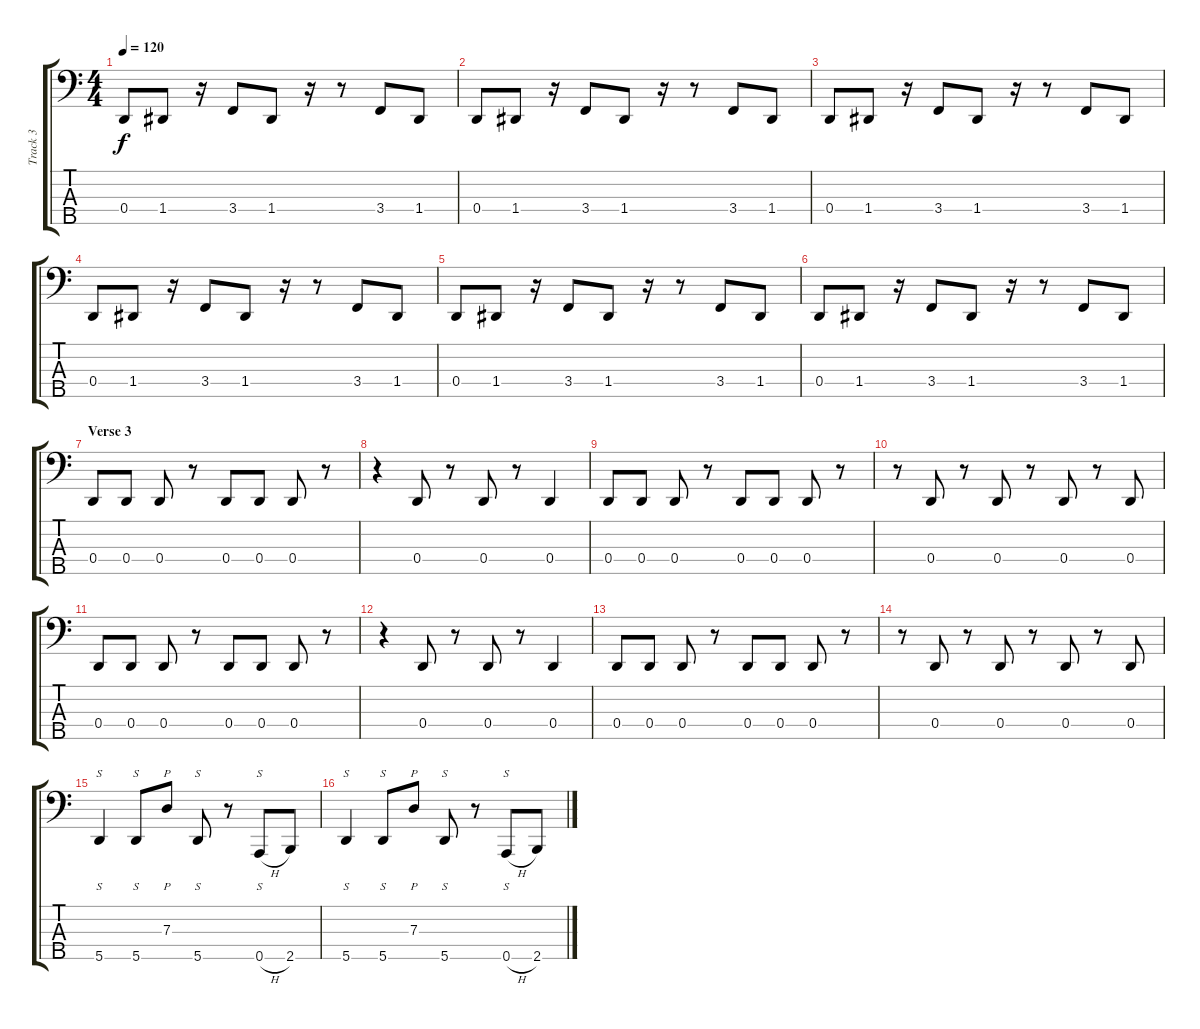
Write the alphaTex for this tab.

\track ("Track 3" "Track 3") {instrument electricbassfinger}
\staff {score tabs}
\tuning (F2 C2 G1 D1 A0) {hide}
\ts (4 4)
\tempo 120
\clef f4
\ks c
0.4.8{dy f} 1.4.8 r.16 3.4.8 1.4.8 r.16 r.8 3.4.8 1.4.8 |
0.4.8 1.4.8 r.16 3.4.8 1.4.8 r.16 r.8 3.4.8 1.4.8 |
0.4.8 1.4.8 r.16 3.4.8 1.4.8 r.16 r.8 3.4.8 1.4.8 |
0.4.8 1.4.8 r.16 3.4.8 1.4.8 r.16 r.8 3.4.8 1.4.8 |
0.4.8 1.4.8 r.16 3.4.8 1.4.8 r.16 r.8 3.4.8 1.4.8 |
0.4.8 1.4.8 r.16 3.4.8 1.4.8 r.16 r.8 3.4.8 1.4.8 |
\section ("" "Verse 3")
0.4.8 0.4.8 0.4.8 r.8 0.4.8 0.4.8 0.4.8 r.8 |
r.4 0.4.8 r.8 0.4.8 r.8 0.4.4 |
0.4.8 0.4.8 0.4.8 r.8 0.4.8 0.4.8 0.4.8 r.8 |
r.8 0.4.8 r.8 0.4.8 r.8 0.4.8 r.8 0.4.8 |
0.4.8 0.4.8 0.4.8 r.8 0.4.8 0.4.8 0.4.8 r.8 |
r.4 0.4.8 r.8 0.4.8 r.8 0.4.4 |
0.4.8 0.4.8 0.4.8 r.8 0.4.8 0.4.8 0.4.8 r.8 |
r.8 0.4.8 r.8 0.4.8 r.8 0.4.8 r.8 0.4.8 |
5.5.4{s} 5.5.8{s} 7.3.8{p} 5.5.8{s} r.8 0.5{h}.8{s} 2.5.8 |
5.5.4{s} 5.5.8{s} 7.3.8{p} 5.5.8{s} r.8 0.5{h}.8{s} 2.5.8
